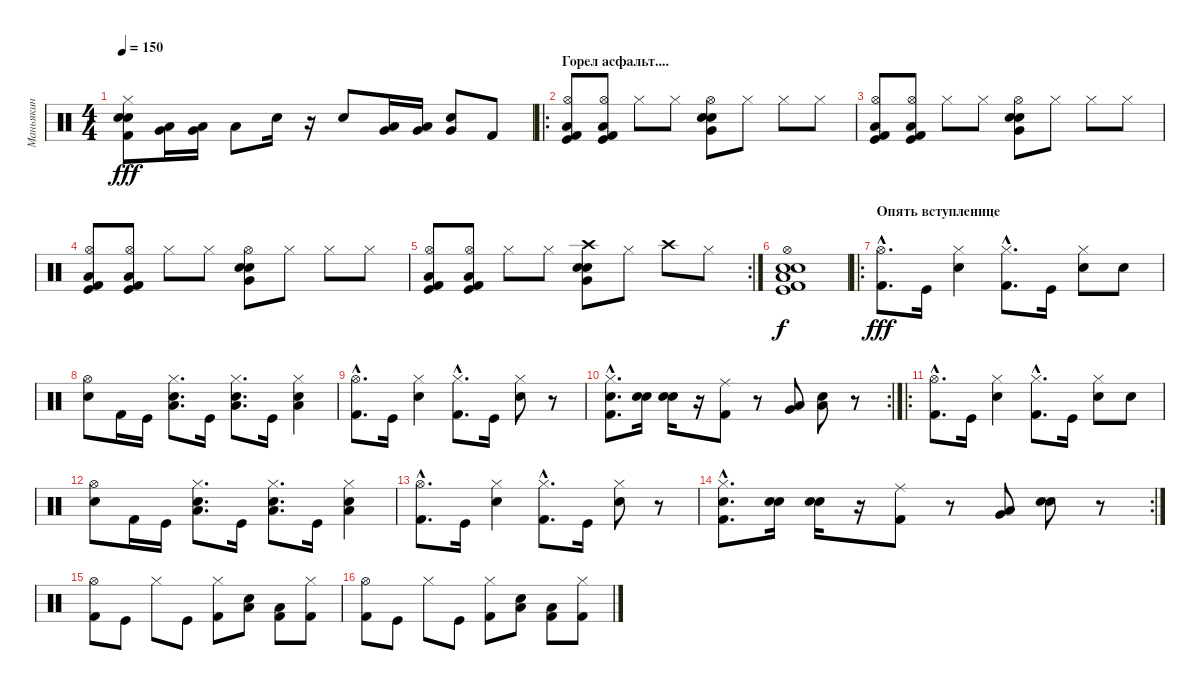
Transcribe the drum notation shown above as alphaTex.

\track ("Маньякин" "Маньякин") {instrument percussion}
\staff {score}
\articulation defaults
\ts (4 4)
\tempo 150
\clef neutral
\ks c
("Hi-Hat (closed)" "Electric Snare (hit)" "Snare (hit) 2" "Kick (hit) 2").8{dy fff} ("Low Tom (hit)" "Very Low Tom (hit)").16 ("Very Low Tom (hit)" "Low Floor Tom (hit)").16 "Low Tom (hit)".8 "Snare (hit) 2".16 r.16 "Snare (hit) 2".8 ("Low Tom (hit)" "Very Low Tom (hit)").16 ("Very Low Tom (hit)" "Low Floor Tom (hit)").16 ("Snare (hit) 2" "Very Low Tom (hit)").8 "Kick (hit) 2".8 |
\ro
\section ("" "Горел асфальт....")
("Hi-Hat (open)" "Low Floor Tom (hit)" "Kick (hit)" "Kick (hit) 2").8 ("Hi-Hat (open)" "Low Floor Tom (hit)" "Kick (hit)" "Kick (hit) 2").8 "Hi-Hat (closed)".8 "Hi-Hat (closed)".8 ("Hi-Hat (open)" "Very Low Tom (hit)" "Snare (hit) 2" "Electric Snare (hit)").8 "Hi-Hat (closed)".8 "Hi-Hat (closed)".8 "Hi-Hat (closed)".8 |
("Hi-Hat (open)" "Low Floor Tom (hit)" "Kick (hit)" "Kick (hit) 2").8 ("Hi-Hat (open)" "Low Floor Tom (hit)" "Kick (hit)" "Kick (hit) 2").8 "Hi-Hat (closed)".8 "Hi-Hat (closed)".8 ("Hi-Hat (open)" "Very Low Tom (hit)" "Snare (hit) 2" "Electric Snare (hit)").8 "Hi-Hat (closed)".8 "Hi-Hat (closed)".8 "Hi-Hat (closed)".8 |
("Hi-Hat (open)" "Low Floor Tom (hit)" "Kick (hit)" "Kick (hit) 2").8 ("Hi-Hat (open)" "Low Floor Tom (hit)" "Kick (hit)" "Kick (hit) 2").8 "Hi-Hat (closed)".8 "Hi-Hat (closed)".8 ("Hi-Hat (open)" "Very Low Tom (hit)" "Snare (hit) 2" "Electric Snare (hit)").8 "Hi-Hat (closed)".8 "Hi-Hat (closed)".8 "Hi-Hat (closed)".8 |
\rc 2
("Hi-Hat (open)" "Low Floor Tom (hit)" "Kick (hit)" "Kick (hit) 2").8 ("Hi-Hat (open)" "Low Floor Tom (hit)" "Kick (hit)" "Kick (hit) 2").8 "Hi-Hat (closed)".8 "Hi-Hat (closed)".8 ("Crash high (hit)" "Very Low Tom (hit)" "Snare (hit) 2" "Electric Snare (hit)").8 "Hi-Hat (closed)".8 "Crash high (hit)".8 "Hi-Hat (closed)".8 |
("Hi-Hat (open)" "Low Floor Tom (hit)" "Kick (hit)" "Kick (hit) 2" "Electric Snare (hit)" "Snare (hit) 2").1{dy f} |
\ro
\section ("" "Опять вступленице ")
("Hi-Hat (open)"{hac} "Kick (hit) 2"{hac}).8{d dy fff} "Kick (hit)".16 ("Hi-Hat (closed)" "Snare (hit) 2").4 ("Hi-Hat (closed)"{hac} "Kick (hit) 2"{hac}).8{d} "Kick (hit)".16 ("Hi-Hat (closed)" "Snare (hit) 2").8 "Snare (hit) 2".8 |
("Hi-Hat (open)" "Snare (hit) 2").8 "Kick (hit) 2".16 "Kick (hit)".16 ("Hi-Hat (closed)" "Low Tom (hit)" "Snare (hit) 2").8{d} "Kick (hit)".16 ("Hi-Hat (closed)" "Low Tom (hit)" "Snare (hit) 2").8{d} "Kick (hit)".16 ("Hi-Hat (closed)" "Low Tom (hit)" "Snare (hit) 2").4 |
("Hi-Hat (open)"{hac} "Kick (hit) 2"{hac}).8{d} "Kick (hit)".16 ("Hi-Hat (closed)" "Snare (hit) 2").4 ("Hi-Hat (closed)"{hac} "Kick (hit) 2"{hac}).8{d} "Kick (hit)".16 ("Hi-Hat (closed)" "Snare (hit) 2").8 r.8 |
\rc 2
("Hi-Hat (closed)" "Snare (hit) 2"{hac} "Kick (hit) 2").8{d} ("Electric Snare (hit)" "Snare (hit) 2").16 ("Snare (hit) 2" "Electric Snare (hit)").16 r.16 ("Ride (middle)" "Kick (hit) 2").8 r.8 ("Very Low Tom (hit)" "Low Tom (hit)").8 ("Low Tom (hit)" "Snare (hit) 2").8 r.8 |
\ro
("Hi-Hat (open)"{hac} "Kick (hit) 2"{hac}).8{d} "Kick (hit)".16 ("Hi-Hat (closed)" "Snare (hit) 2").4 ("Hi-Hat (closed)"{hac} "Kick (hit) 2"{hac}).8{d} "Kick (hit)".16 ("Hi-Hat (closed)" "Snare (hit) 2").8 "Snare (hit) 2".8 |
("Hi-Hat (open)" "Snare (hit) 2").8 "Kick (hit) 2".16 "Kick (hit)".16 ("Hi-Hat (closed)" "Low Tom (hit)" "Snare (hit) 2").8{d} "Kick (hit)".16 ("Hi-Hat (closed)" "Low Tom (hit)" "Snare (hit) 2").8{d} "Kick (hit)".16 ("Hi-Hat (closed)" "Low Tom (hit)" "Snare (hit) 2").4 |
("Hi-Hat (open)"{hac} "Kick (hit) 2"{hac}).8{d} "Kick (hit)".16 ("Hi-Hat (closed)" "Snare (hit) 2").4 ("Hi-Hat (closed)"{hac} "Kick (hit) 2"{hac}).8{d} "Kick (hit)".16 ("Hi-Hat (closed)" "Snare (hit) 2").8 r.8 |
\rc 2
("Hi-Hat (closed)" "Snare (hit) 2"{hac} "Kick (hit) 2").8{d} ("Electric Snare (hit)" "Snare (hit) 2").16 ("Snare (hit) 2" "Electric Snare (hit)").16 r.16 ("Ride (middle)" "Kick (hit) 2").8 r.8 ("Very Low Tom (hit)" "Low Tom (hit)").8 ("Electric Snare (hit)" "Snare (hit) 2").8 r.8 |
("Hi-Hat (open)" "Kick (hit) 2").8 "Kick (hit)".8 "Hi-Hat (closed)".8 "Kick (hit)".8 ("Kick (hit) 2" "Hi-Hat (closed)").8 ("Snare (hit) 2" "Low Tom (hit)").8 ("Low Floor Tom (hit)" "Kick (hit) 2").8 ("Kick (hit) 2" "Hi-Hat (closed)").8 |
("Hi-Hat (open)" "Kick (hit) 2").8 "Kick (hit)".8 "Hi-Hat (closed)".8 "Kick (hit)".8 ("Kick (hit) 2" "Hi-Hat (closed)").8 ("Snare (hit) 2" "Low Tom (hit)").8 ("Low Floor Tom (hit)" "Kick (hit) 2").8 ("Kick (hit) 2" "Hi-Hat (closed)").8
